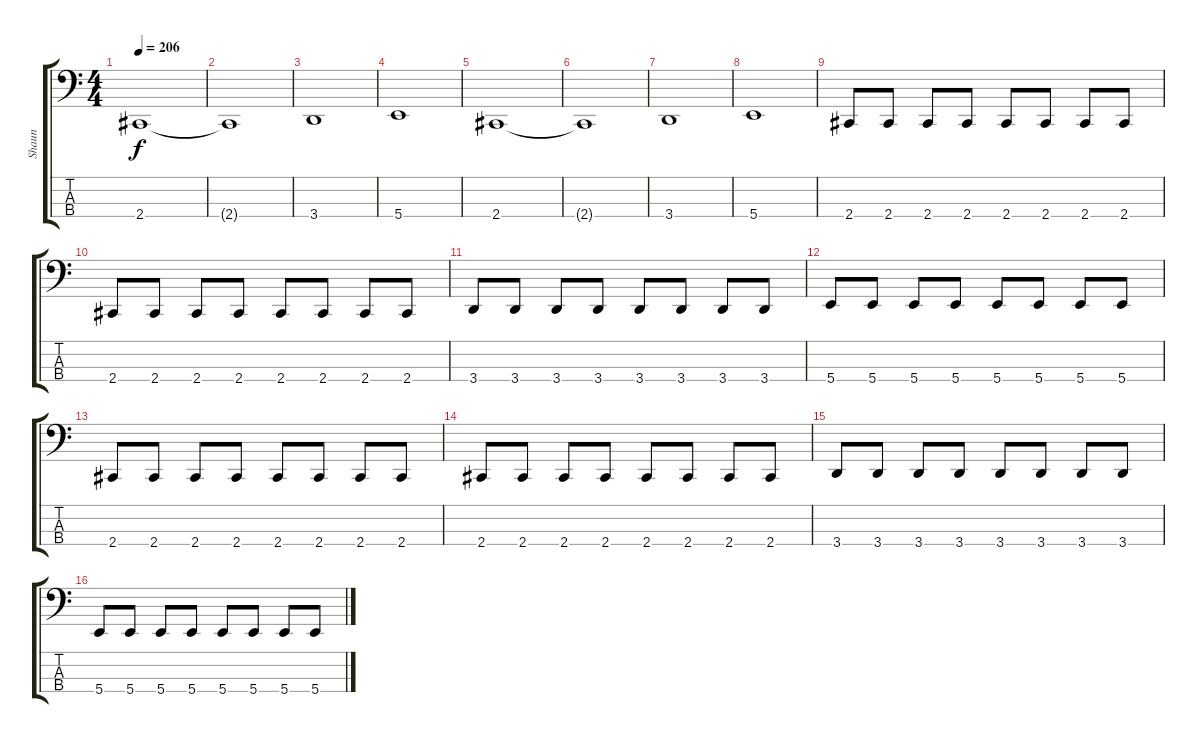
\track ("Shaun" "Shaun") {instrument electricbasspick}
\staff {score tabs}
\tuning (E2 B1 Gb1 B0) {hide}
\ts (4 4)
\tempo 206
\clef f4
\ks c
2.4.1{dy f} |
2.4{t}.1 |
3.4.1 |
5.4.1 |
2.4.1 |
2.4{t}.1 |
3.4.1 |
5.4.1 |
2.4.8 2.4.8 2.4.8 2.4.8 2.4.8 2.4.8 2.4.8 2.4.8 |
2.4.8 2.4.8 2.4.8 2.4.8 2.4.8 2.4.8 2.4.8 2.4.8 |
3.4.8 3.4.8 3.4.8 3.4.8 3.4.8 3.4.8 3.4.8 3.4.8 |
5.4.8 5.4.8 5.4.8 5.4.8 5.4.8 5.4.8 5.4.8 5.4.8 |
2.4.8 2.4.8 2.4.8 2.4.8 2.4.8 2.4.8 2.4.8 2.4.8 |
2.4.8 2.4.8 2.4.8 2.4.8 2.4.8 2.4.8 2.4.8 2.4.8 |
3.4.8 3.4.8 3.4.8 3.4.8 3.4.8 3.4.8 3.4.8 3.4.8 |
5.4.8 5.4.8 5.4.8 5.4.8 5.4.8 5.4.8 5.4.8 5.4.8
